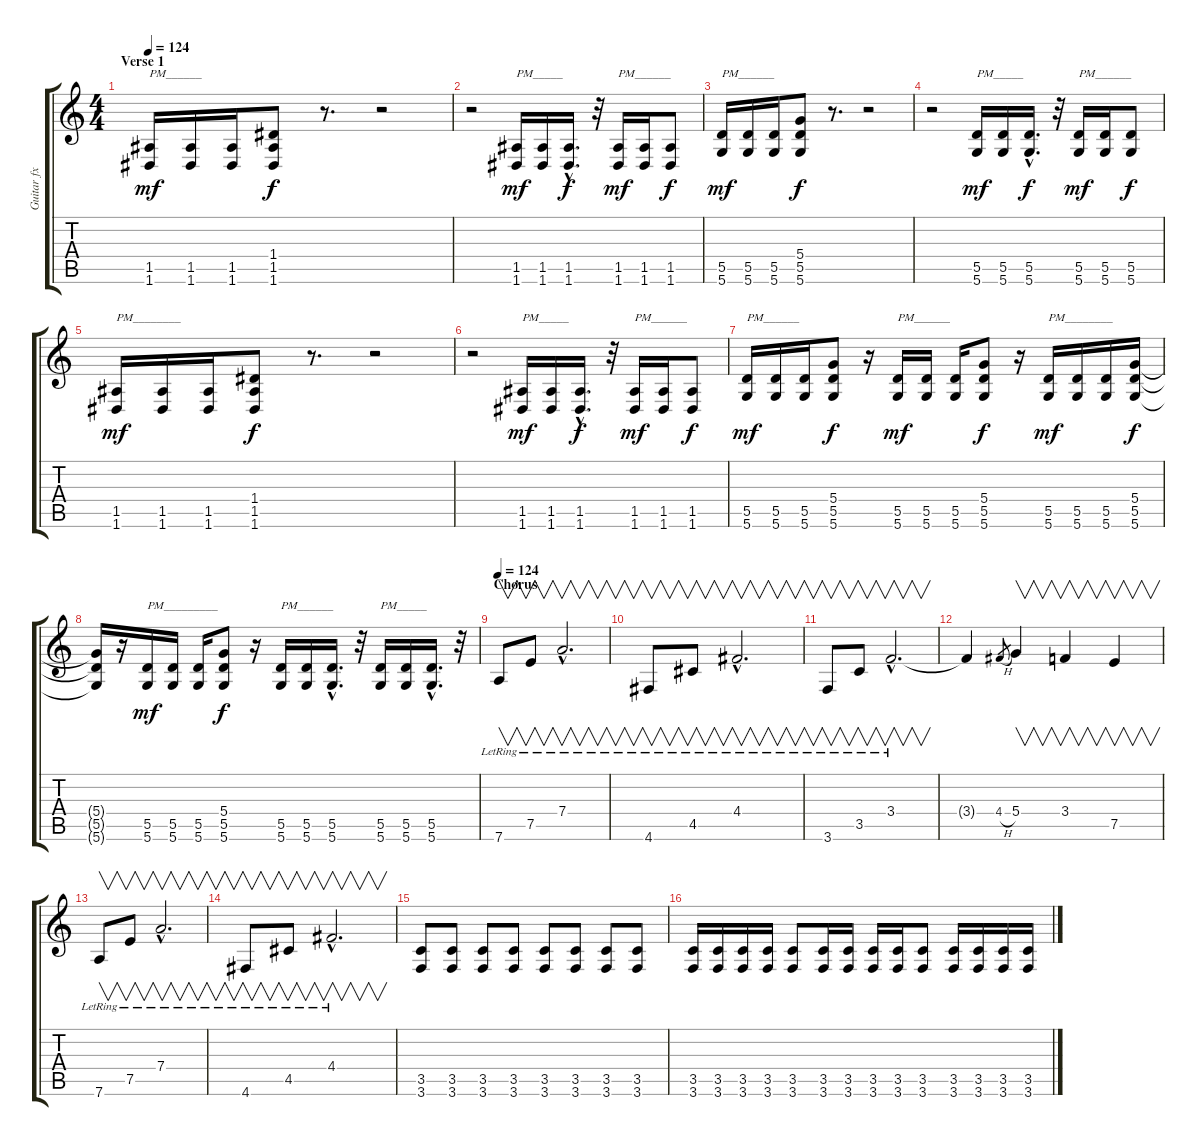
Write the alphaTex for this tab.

\track ("Guitar fx / Overdub" "Guitar fx ") {instrument distortionguitar}
\staff {score tabs}
\tuning (E4 B3 G3 D3 A2 D2) {hide}
\ts (4 4)
\section ("" "Verse 1")
\tempo 124
\clef g2
\ks c
(1.5 1.6).16{txt "PM______" dy mf volume 12 balance 8 instrument distortionguitar} (1.5 1.6).16 (1.5 1.6).16 (1.4 1.5 1.6).8{dy f} r.8{d} r.2 |
r.2 (1.5 1.6).16{txt "PM_____" dy mf} (1.5 1.6).16 (1.5{hac} 1.6{hac}).16{d dy f} r.32 (1.5 1.6).16{txt "PM______" dy mf} (1.5 1.6).16 (1.5 1.6).8{dy f} |
(5.5 5.6).16{txt "PM______" dy mf} (5.5 5.6).16 (5.5 5.6).16 (5.4 5.5 5.6).8{dy f} r.8{d} r.2 |
r.2 (5.5 5.6).16{txt "PM_____" dy mf} (5.5 5.6).16 (5.5{hac} 5.6{hac}).16{d dy f} r.32 (5.5 5.6).16{txt "PM______" dy mf} (5.5 5.6).16 (5.5 5.6).8{dy f} |
(1.5 1.6).16{txt "PM________" dy mf} (1.5 1.6).16 (1.5 1.6).16 (1.4 1.5 1.6).8{dy f} r.8{d} r.2 |
r.2 (1.5 1.6).16{txt "PM_____" dy mf} (1.5 1.6).16 (1.5{hac} 1.6{hac}).16{d dy f} r.32 (1.5 1.6).16{txt "PM______" dy mf} (1.5 1.6).16 (1.5 1.6).8{dy f} |
(5.5 5.6).16{txt "PM______" dy mf} (5.5 5.6).16 (5.5 5.6).16 (5.4 5.5 5.6).8{dy f} r.16 (5.5 5.6).16{txt "PM______" dy mf} (5.5 5.6).16 (5.5 5.6).16 (5.4 5.5 5.6).8{dy f} r.16 (5.5 5.6).16{txt "PM________" dy mf} (5.5 5.6).16 (5.5 5.6).16 (5.4 5.5 5.6).16{dy f} |
(5.4{t} 5.5{t} 5.6{t}).16 r.16 (5.5 5.6).16{txt "PM_________" dy mf} (5.5 5.6).16 (5.5 5.6).16 (5.4 5.5 5.6).8{dy f} r.16 (5.5 5.6).16{txt "PM______"} (5.5 5.6).16 (5.5{hac} 5.6{hac}).16{d} r.32 (5.5 5.6).16{txt "PM_____"} (5.5 5.6).16 (5.5{hac} 5.6{hac}).16{d} r.32 |
\section ("" "Chorus")
\tempo 124
7.6{lr}.8{v volume 10 balance 14 instrument electricguitarclean} 7.5{lr}.8{v} 7.4{hac lr}.2{v d} |
4.6{lr}.8{v} 4.5{lr}.8{v} 4.4{hac lr}.2{v d} |
3.6{lr}.8{v} 3.5{lr}.8{v} 3.4{hac lr}.2{v d} |
3.4{t}.4 4.4{h}.8{gr} 5.4.4{v} 3.4.4{v} 7.5.4{v} |
7.6{lr}.8{v instrument acousticguitarsteel} 7.5{lr}.8{v} 7.4{hac lr}.2{v d} |
4.6{lr}.8{v} 4.5{lr}.8{v} 4.4{hac lr}.2{v d} |
(3.5 3.6).8{volume 10 balance 8 instrument overdrivenguitar} (3.5 3.6).8 (3.5 3.6).8 (3.5 3.6).8 (3.5 3.6).8 (3.5 3.6).8 (3.5 3.6).8 (3.5 3.6).8 |
(3.5 3.6).16 (3.5 3.6).16 (3.5 3.6).16 (3.5 3.6).16 (3.5 3.6).8 (3.5 3.6).16 (3.5 3.6).16 (3.5 3.6).16 (3.5 3.6).16 (3.5 3.6).8 (3.5 3.6).16 (3.5 3.6).16 (3.5 3.6).16 (3.5 3.6).16
